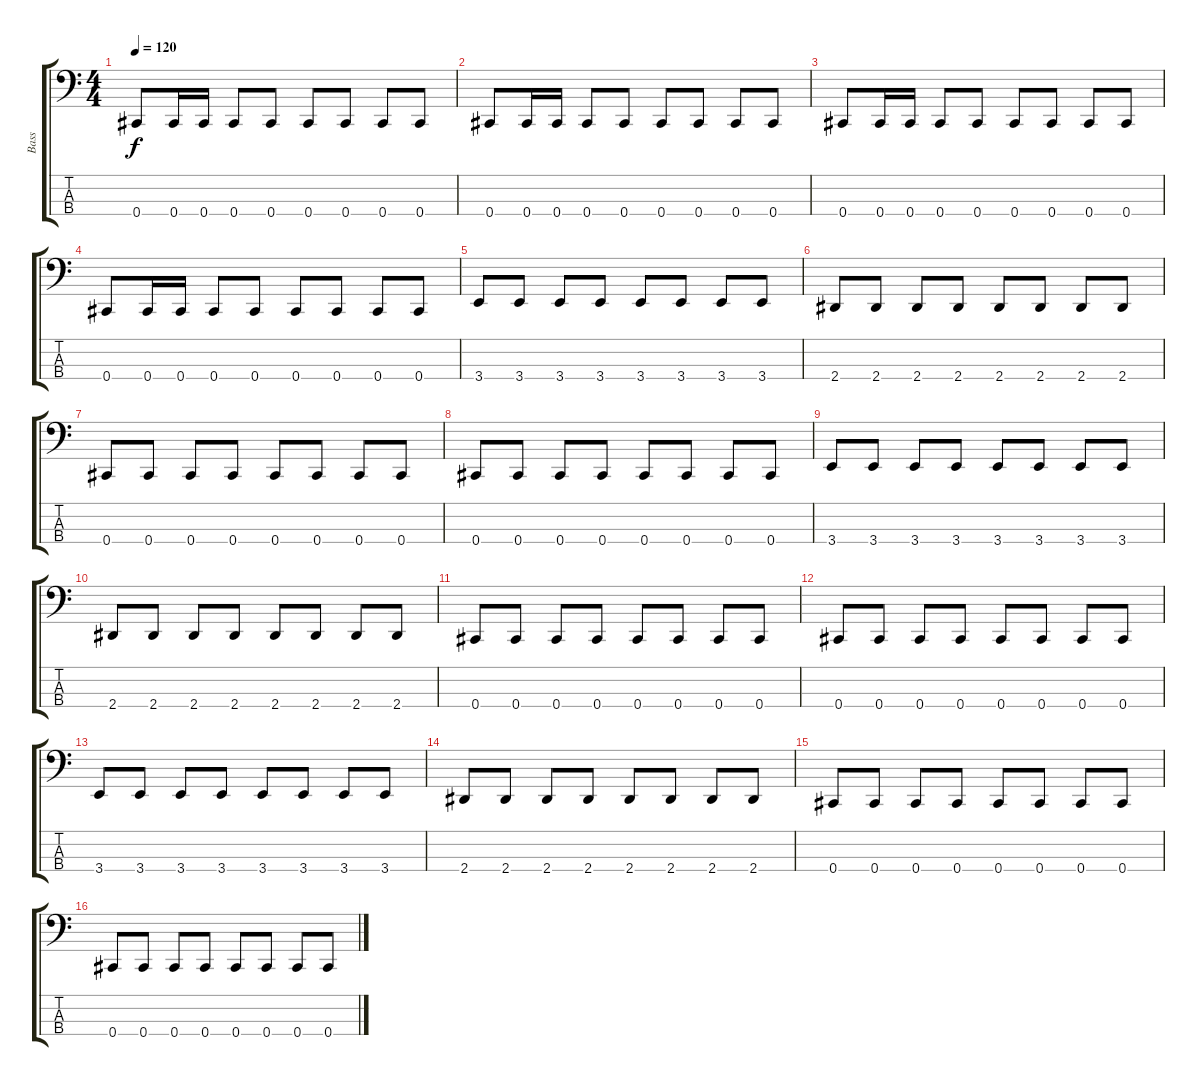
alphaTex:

\track ("Bass" "Bass") {instrument electricbasspick}
\staff {score tabs}
\tuning (E2 B1 Gb1 Db1) {hide}
\ts (4 4)
\tempo 120
\clef f4
\ks c
0.4.8{dy f} 0.4.16 0.4.16 0.4.8 0.4.8 0.4.8 0.4.8 0.4.8 0.4.8 |
0.4.8 0.4.16 0.4.16 0.4.8 0.4.8 0.4.8 0.4.8 0.4.8 0.4.8 |
0.4.8 0.4.16 0.4.16 0.4.8 0.4.8 0.4.8 0.4.8 0.4.8 0.4.8 |
0.4.8 0.4.16 0.4.16 0.4.8 0.4.8 0.4.8 0.4.8 0.4.8 0.4.8 |
3.4.8 3.4.8 3.4.8 3.4.8 3.4.8 3.4.8 3.4.8 3.4.8 |
2.4.8 2.4.8 2.4.8 2.4.8 2.4.8 2.4.8 2.4.8 2.4.8 |
0.4.8 0.4.8 0.4.8 0.4.8 0.4.8 0.4.8 0.4.8 0.4.8 |
0.4.8 0.4.8 0.4.8 0.4.8 0.4.8 0.4.8 0.4.8 0.4.8 |
3.4.8 3.4.8 3.4.8 3.4.8 3.4.8 3.4.8 3.4.8 3.4.8 |
2.4.8 2.4.8 2.4.8 2.4.8 2.4.8 2.4.8 2.4.8 2.4.8 |
0.4.8 0.4.8 0.4.8 0.4.8 0.4.8 0.4.8 0.4.8 0.4.8 |
0.4.8 0.4.8 0.4.8 0.4.8 0.4.8 0.4.8 0.4.8 0.4.8 |
3.4.8 3.4.8 3.4.8 3.4.8 3.4.8 3.4.8 3.4.8 3.4.8 |
2.4.8 2.4.8 2.4.8 2.4.8 2.4.8 2.4.8 2.4.8 2.4.8 |
0.4.8 0.4.8 0.4.8 0.4.8 0.4.8 0.4.8 0.4.8 0.4.8 |
0.4.8 0.4.8 0.4.8 0.4.8 0.4.8 0.4.8 0.4.8 0.4.8
